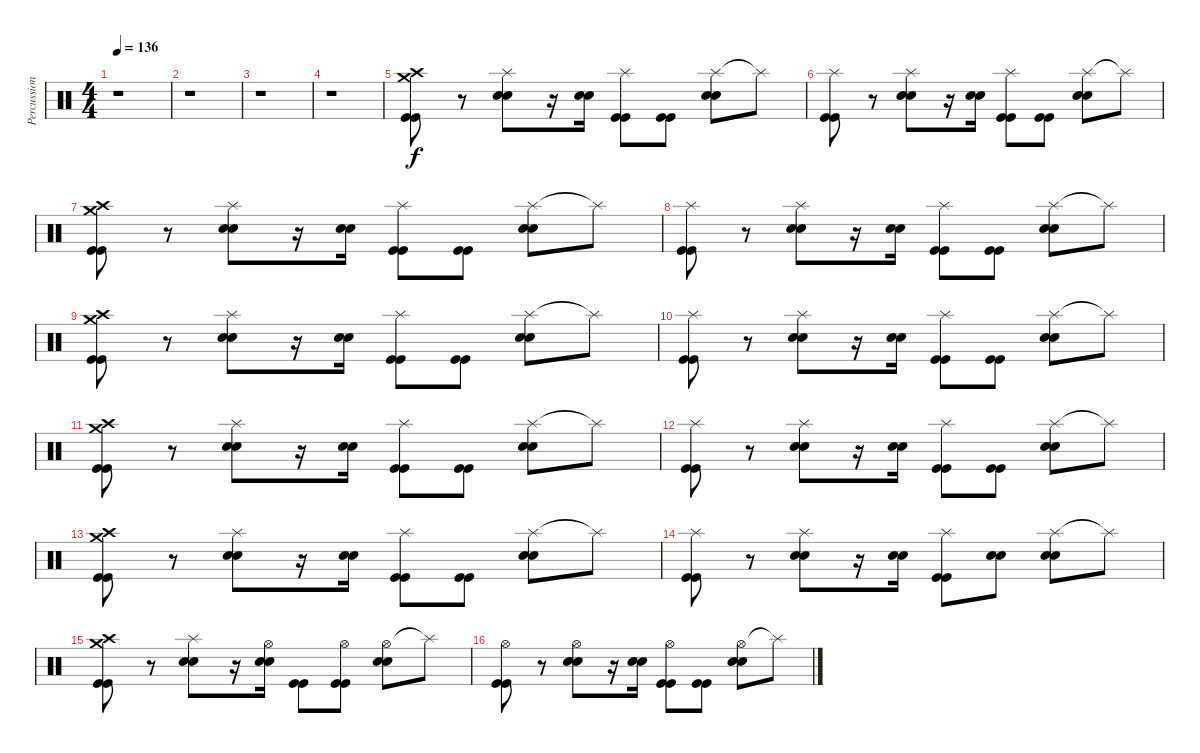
\track ("Percussions" "Percussion") {instrument percussion}
\staff {score}
\articulation defaults
\ts (4 4)
\tempo 136
\clef neutral
\ks c
r.1{dy f} |
r.1 |
r.1 |
r.1 |
("Crash medium (hit)" "Crash high (hit)" "Kick (hit)" "Kick (hit)").8 r.8 ("Splash (hit)" "Snare (hit) 2" "Snare (hit) 2").8 r.16 ("Snare (hit) 2" "Snare (hit) 2").16 ("Splash (hit)" "Kick (hit)" "Kick (hit)").8 ("Kick (hit)" "Kick (hit)").8 ("Splash (hit)" "Snare (hit) 2" "Snare (hit) 2").8 "Splash (hit)"{t}.8 |
("Splash (hit)" "Kick (hit)" "Kick (hit)").8 r.8 ("Splash (hit)" "Snare (hit) 2" "Snare (hit) 2").8 r.16 ("Snare (hit) 2" "Snare (hit) 2").16 ("Splash (hit)" "Kick (hit)" "Kick (hit)").8 ("Kick (hit)" "Kick (hit)").8 ("Splash (hit)" "Snare (hit) 2" "Snare (hit) 2").8 "Splash (hit)"{t}.8 |
("Crash medium (hit)" "Crash high (hit)" "Kick (hit)" "Kick (hit)").8 r.8 ("Splash (hit)" "Snare (hit) 2" "Snare (hit) 2").8 r.16 ("Snare (hit) 2" "Snare (hit) 2").16 ("Splash (hit)" "Kick (hit)" "Kick (hit)").8 ("Kick (hit)" "Kick (hit)").8 ("Splash (hit)" "Snare (hit) 2" "Snare (hit) 2").8 "Splash (hit)"{t}.8 |
("Splash (hit)" "Kick (hit)" "Kick (hit)").8 r.8 ("Splash (hit)" "Snare (hit) 2" "Snare (hit) 2").8 r.16 ("Snare (hit) 2" "Snare (hit) 2").16 ("Splash (hit)" "Kick (hit)" "Kick (hit)").8 ("Kick (hit)" "Kick (hit)").8 ("Splash (hit)" "Snare (hit) 2" "Snare (hit) 2").8 "Splash (hit)"{t}.8 |
("Crash medium (hit)" "Crash high (hit)" "Kick (hit)" "Kick (hit)").8 r.8 ("Splash (hit)" "Snare (hit) 2" "Snare (hit) 2").8 r.16 ("Snare (hit) 2" "Snare (hit) 2").16 ("Splash (hit)" "Kick (hit)" "Kick (hit)").8 ("Kick (hit)" "Kick (hit)").8 ("Splash (hit)" "Snare (hit) 2" "Snare (hit) 2").8 "Splash (hit)"{t}.8 |
("Splash (hit)" "Kick (hit)" "Kick (hit)").8 r.8 ("Splash (hit)" "Snare (hit) 2" "Snare (hit) 2").8 r.16 ("Snare (hit) 2" "Snare (hit) 2").16 ("Splash (hit)" "Kick (hit)" "Kick (hit)").8 ("Kick (hit)" "Kick (hit)").8 ("Splash (hit)" "Snare (hit) 2" "Snare (hit) 2").8 "Splash (hit)"{t}.8 |
("Crash medium (hit)" "Crash high (hit)" "Kick (hit)" "Kick (hit)").8 r.8 ("Splash (hit)" "Snare (hit) 2" "Snare (hit) 2").8 r.16 ("Snare (hit) 2" "Snare (hit) 2").16 ("Splash (hit)" "Kick (hit)" "Kick (hit)").8 ("Kick (hit)" "Kick (hit)").8 ("Splash (hit)" "Snare (hit) 2" "Snare (hit) 2").8 "Splash (hit)"{t}.8 |
("Splash (hit)" "Kick (hit)" "Kick (hit)").8 r.8 ("Splash (hit)" "Snare (hit) 2" "Snare (hit) 2").8 r.16 ("Snare (hit) 2" "Snare (hit) 2").16 ("Splash (hit)" "Kick (hit)" "Kick (hit)").8 ("Kick (hit)" "Kick (hit)").8 ("Splash (hit)" "Snare (hit) 2" "Snare (hit) 2").8 "Splash (hit)"{t}.8 |
("Crash medium (hit)" "Crash high (hit)" "Kick (hit)" "Kick (hit)").8 r.8 ("Splash (hit)" "Snare (hit) 2" "Snare (hit) 2").8 r.16 ("Snare (hit) 2" "Snare (hit) 2").16 ("Splash (hit)" "Kick (hit)" "Kick (hit)").8 ("Kick (hit)" "Kick (hit)").8 ("Splash (hit)" "Snare (hit) 2" "Snare (hit) 2").8 "Splash (hit)"{t}.8 |
("Splash (hit)" "Kick (hit)" "Kick (hit)").8 r.8 ("Splash (hit)" "Snare (hit) 2" "Snare (hit) 2").8 r.16 ("Snare (hit) 2" "Snare (hit) 2").16 ("Splash (hit)" "Kick (hit)" "Kick (hit)").8 ("Snare (hit) 2" "Snare (hit) 2").8 ("Splash (hit)" "Snare (hit) 2" "Snare (hit) 2").8 "Splash (hit)"{t}.8 |
("Crash medium (hit)" "Crash high (hit)" "Kick (hit)" "Kick (hit)").8 r.8 ("Splash (hit)" "Snare (hit) 2" "Snare (hit) 2").8 r.16 ("Hi-Hat (open)" "Snare (hit) 2" "Snare (hit) 2").16 ("Kick (hit)" "Kick (hit)").8 ("Hi-Hat (open)" "Kick (hit)" "Kick (hit)").8 ("Hi-Hat (open)" "Snare (hit) 2" "Snare (hit) 2").8 "Splash (hit)"{t}.8 |
("Hi-Hat (open)" "Kick (hit)" "Kick (hit)").8 r.8 ("Hi-Hat (open)" "Snare (hit) 2" "Snare (hit) 2").8 r.16 ("Snare (hit) 2" "Snare (hit) 2").16 ("Hi-Hat (open)" "Kick (hit)" "Kick (hit)").8 ("Kick (hit)" "Kick (hit)").8 ("Hi-Hat (open)" "Snare (hit) 2" "Snare (hit) 2").8 "Splash (hit)"{t}.8
